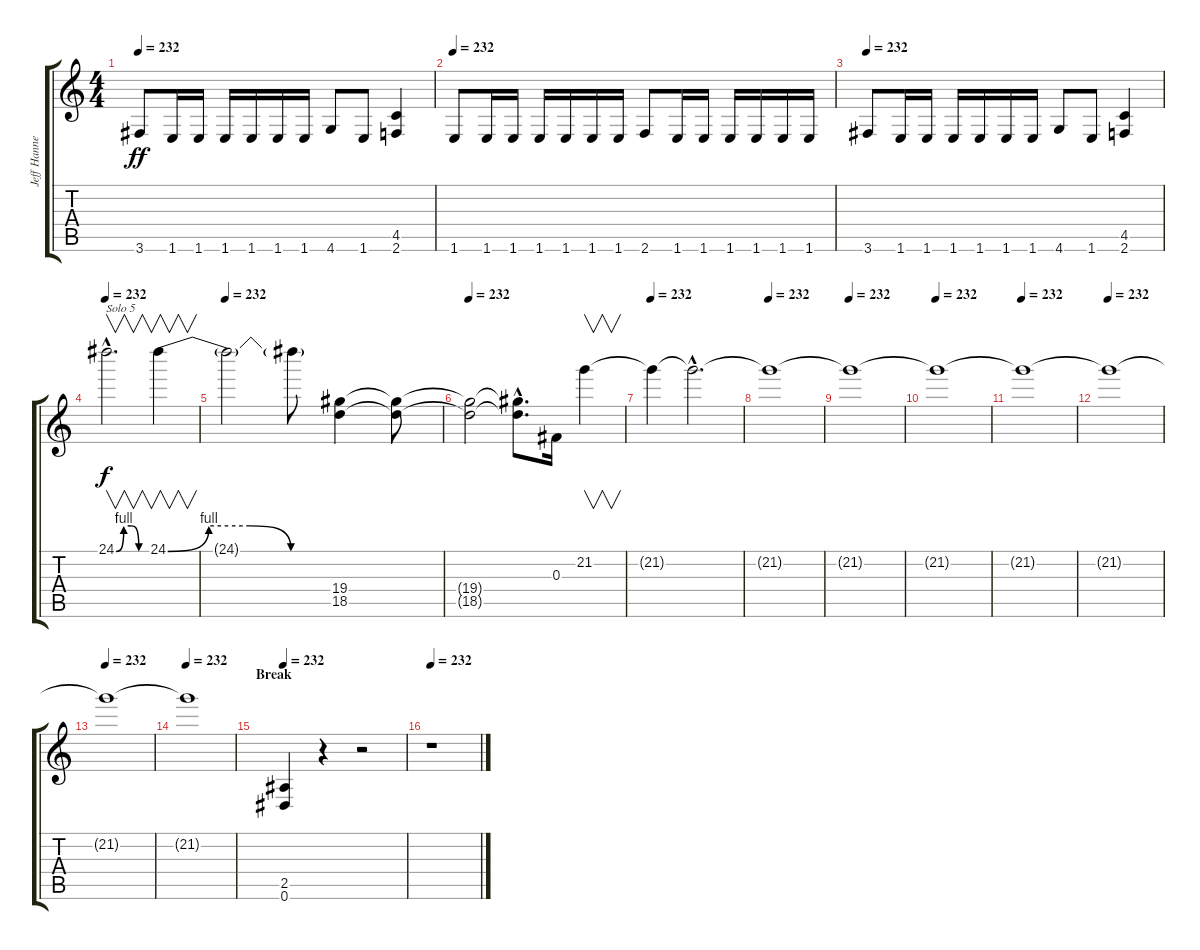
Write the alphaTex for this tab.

\track ("Jeff Hanneman" "Jeff Hanne") {instrument distortionguitar}
\staff {score tabs}
\tuning (Eb4 Bb3 Gb3 Db3 Ab2 Eb2) {hide}
\ts (4 4)
\tempo 232
\clef g2
\ks c
3.6.8{dy ff} 1.6.16 1.6.16 1.6.16 1.6.16 1.6.16 1.6.16 4.6.8 1.6.8 (4.5 2.6).4 |
\tempo 232
1.6.8 1.6.16 1.6.16 1.6.16 1.6.16 1.6.16 1.6.16 2.6.8 1.6.16 1.6.16 1.6.16 1.6.16 1.6.16 1.6.16 |
\tempo 232
3.6.8 1.6.16 1.6.16 1.6.16 1.6.16 1.6.16 1.6.16 4.6.8 1.6.8 (4.5 2.6).4 |
\tempo 232
24.1{be (custom 0 0 15 4 30 4 45 0 60 0) hac}.2{v d txt "Solo 5" dy f volume 15} 24.1{be (custom 0 0 15 4 30 4 45 0 60 0)}.4{v} |
\tempo 232
24.1{t}.2 24.1{t}.8 (19.4 18.5).4 (19.4{t} 18.5{t}).8 |
\tempo 232
(19.4{t} 18.5{t}).2 (19.4{hac t} 18.5{hac t}).8{d} 0.3.16 21.2.4{v} |
\tempo 232
21.2{t}.4 21.2{hac t}.2{d} |
\tempo 232
21.2{t}.1 |
\tempo 232
21.2{t}.1 |
\tempo 232
21.2{t}.1 |
\tempo 232
21.2{t}.1 |
\tempo 232
21.2{t}.1 |
\tempo 232
21.2{t}.1 |
\tempo 232
21.2{t}.1 |
\section ("" "Break")
\tempo 232
(2.5 0.6).4{volume 14} r.4 r.2 |
\tempo 232
r.1
